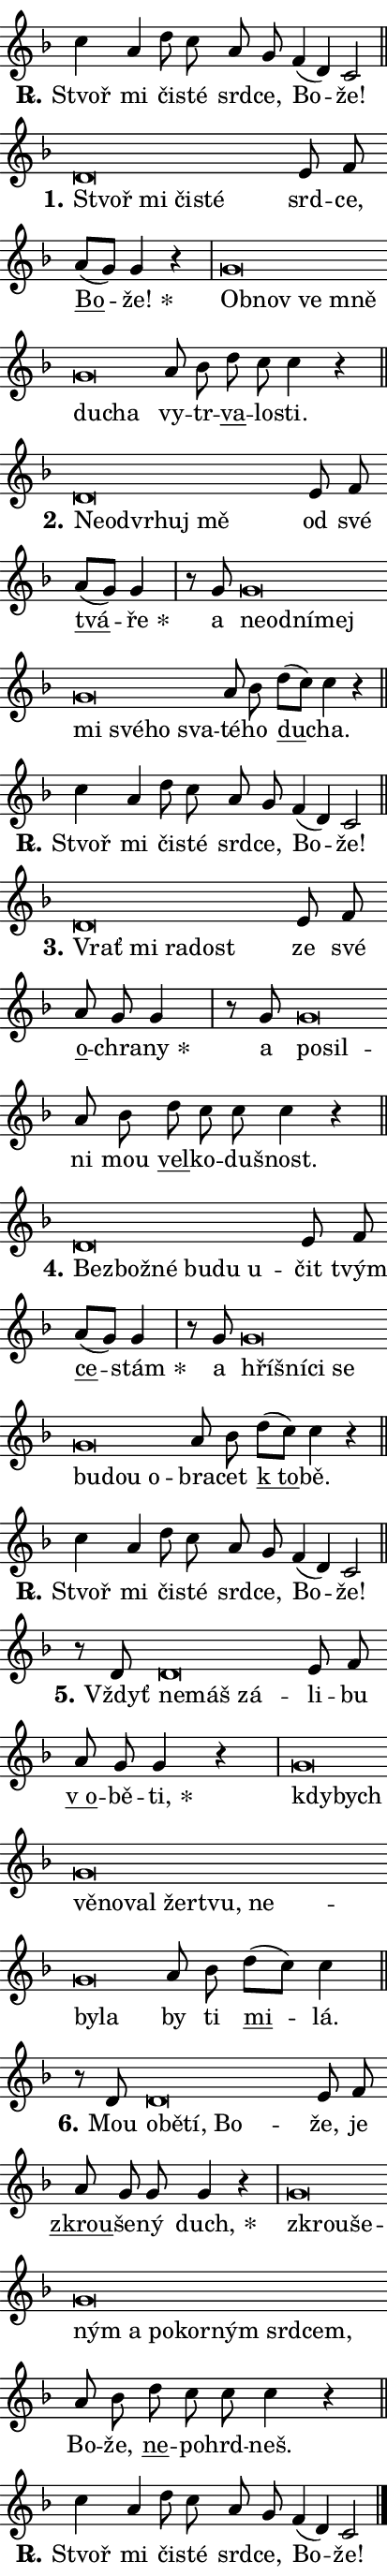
\version "2.22.1"
\header { tagline = "" }
\paper {
  indent = 0\cm
  top-margin = 0\cm
  right-margin = 0\cm
  bottom-margin = 0\cm
  left-margin = 0\cm
  paper-width = 7\cm
  page-breaking = #ly:one-page-breaking
  system-system-spacing.basic-distance = #11
  score-system-spacing.basic-distance = #11
  ragged-last = ##f
}


%% Author: Thomas Morley
%% https://lists.gnu.org/archive/html/lilypond-user/2020-05/msg00002.html
#(define (line-position grob)
"Returns position of @var[grob} in current system:
   @code{'start}, if at first time-step
   @code{'end}, if at last time-step
   @code{'middle} otherwise
"
  (let* ((col (ly:item-get-column grob))
         (ln (ly:grob-object col 'left-neighbor))
         (rn (ly:grob-object col 'right-neighbor))
         (col-to-check-left (if (ly:grob? ln) ln col))
         (col-to-check-right (if (ly:grob? rn) rn col))
         (break-dir-left
           (and
             (ly:grob-property col-to-check-left 'non-musical #f)
             (ly:item-break-dir col-to-check-left)))
         (break-dir-right
           (and
             (ly:grob-property col-to-check-right 'non-musical #f)
             (ly:item-break-dir col-to-check-right))))
        (cond ((eqv? 1 break-dir-left) 'start)
              ((eqv? -1 break-dir-right) 'end)
              (else 'middle))))

#(define (tranparent-at-line-position vctor)
  (lambda (grob)
  "Relying on @code{line-position} select the relevant enry from @var{vctor}.
Used to determine transparency,"
    (case (line-position grob)
      ((end) (not (vector-ref vctor 0)))
      ((middle) (not (vector-ref vctor 1)))
      ((start) (not (vector-ref vctor 2))))))

noteHeadBreakVisibility =
#(define-music-function (break-visibility)(vector?)
"Makes @code{NoteHead}s transparent relying on @var{break-visibility}"
#{
  \override NoteHead.transparent =
    #(tranparent-at-line-position break-visibility)
#})

#(define delete-ledgers-for-transparent-note-heads
  (lambda (grob)
    "Reads whether a @code{NoteHead} is transparent.
If so this @code{NoteHead} is removed from @code{'note-heads} from
@var{grob}, which is supposed to be @code{LedgerLineSpanner}.
As a result ledgers are not printed for this @code{NoteHead}"
    (let* ((nhds-array (ly:grob-object grob 'note-heads))
           (nhds-list
             (if (ly:grob-array? nhds-array)
                 (ly:grob-array->list nhds-array)
                 '()))
           ;; Relies on the transparent-property being done before
           ;; Staff.LedgerLineSpanner.after-line-breaking is executed.
           ;; This is fragile ...
           (to-keep
             (remove
               (lambda (nhd)
                 (ly:grob-property nhd 'transparent #f))
               nhds-list)))
      ;; TODO find a better method to iterate over grob-arrays, similiar
      ;; to filter/remove etc for lists
      ;; For now rebuilt from scratch
      (set! (ly:grob-object grob 'note-heads)  '())
      (for-each
        (lambda (nhd)
          (ly:pointer-group-interface::add-grob grob 'note-heads nhd))
        to-keep))))

hideNotes = {
  \noteHeadBreakVisibility #begin-of-line-visible
}
unHideNotes = {
  \noteHeadBreakVisibility #all-visible
}

% work-around for resetting accidentals
% https://lilypond.org/doc/v2.23/Documentation/notation/displaying-rhythms#unmetered-music
cadenzaMeasure = {
  \cadenzaOff
  \partial 1024 s1024
  \cadenzaOn
}

#(define-markup-command (accent layout props text) (markup?)
  "Underline accented syllable"
  (interpret-markup layout props
    #{\markup \override #'(offset . 4.3) \underline { #text }#}))

responsum = \markup \concat {
  "R" \hspace #-1.05 \path #0.1 #'((moveto 0 0.07) (lineto 0.9 0.8)) \hspace #0.05 "."
}

\layout {
    \context {
        \Staff
        \remove "Time_signature_engraver"
        \override LedgerLineSpanner.after-line-breaking = #delete-ledgers-for-transparent-note-heads
    }
    \context {
        \Voice {
            \override NoteHead.output-attributes = #'((class . "notehead"))
            \override Hairpin.height = #0.55
        }
    }
    \context {
        \Lyrics {
            \override StanzaNumber.output-attributes = #'((class . "stanzanumber"))
            \override LyricSpace.minimum-distance = #0.9
            \override LyricText.font-name = #"TeX Gyre Schola"
            \override LyricText.font-size = 1
            \override StanzaNumber.font-name = #"TeX Gyre Schola Bold"
            \override StanzaNumber.font-size = 1
        }
    }
}

% magnetic-lyrics.ily
%
%   written by
%     Jean Abou Samra <jean@abou-samra.fr>
%     Werner Lemberg <wl@gnu.org>
%
%   adapted by
%     Jiri Hon <jiri.hon@gmail.com>
%
% Version 2022-Apr-15

% https://www.mail-archive.com/lilypond-user@gnu.org/msg149350.html

#(define (Left_hyphen_pointer_engraver context)
   "Collect syllable-hyphen-syllable occurrences in lyrics and store
them in properties.  This engraver only looks to the left.  For
example, if the lyrics input is @code{foo -- bar}, it does the
following.

@itemize @bullet
@item
Set the @code{text} property of the @code{LyricHyphen} grob between
@q{foo} and @q{bar} to @code{foo}.

@item
Set the @code{left-hyphen} property of the @code{LyricText} grob with
text @q{foo} to the @code{LyricHyphen} grob between @q{foo} and
@q{bar}.
@end itemize

Use this auxiliary engraver in combination with the
@code{lyric-@/text::@/apply-@/magnetic-@/offset!} hook."
   (let ((hyphen #f)
         (text #f))
     (make-engraver
      (acknowledgers
       ((lyric-syllable-interface engraver grob source-engraver)
        (set! text grob)))
      (end-acknowledgers
       ((lyric-hyphen-interface engraver grob source-engraver)
        ;(when (not (grob::has-interface grob 'lyric-space-interface))
          (set! hyphen grob)));)
      ((stop-translation-timestep engraver)
       (when (and text hyphen)
         (ly:grob-set-object! text 'left-hyphen hyphen))
       (set! text #f)
       (set! hyphen #f)))))

#(define (lyric-text::apply-magnetic-offset! grob)
   "If the space between two syllables is less than the value in
property @code{LyricText@/.details@/.squash-threshold}, move the right
syllable to the left so that it gets concatenated with the left
syllable.

Use this function as a hook for
@code{LyricText@/.after-@/line-@/breaking} if the
@code{Left_@/hyphen_@/pointer_@/engraver} is active."
   (let ((hyphen (ly:grob-object grob 'left-hyphen #f)))
     (when hyphen
       (let ((left-text (ly:spanner-bound hyphen LEFT)))
         (when (grob::has-interface left-text 'lyric-syllable-interface)
           (let* ((common (ly:grob-common-refpoint grob left-text X))
                  (this-x-ext (ly:grob-extent grob common X))
                  (left-x-ext
                   (begin
                     ;; Trigger magnetism for left-text.
                     (ly:grob-property left-text 'after-line-breaking)
                     (ly:grob-extent left-text common X)))
                  ;; `delta` is the gap width between two syllables.
                  (delta (- (interval-start this-x-ext)
                            (interval-end left-x-ext)))
                  (details (ly:grob-property grob 'details))
                  (threshold (assoc-get 'squash-threshold details 0.2)))
             (when (< delta threshold)
               (let* (;; We have to manipulate the input text so that
                      ;; ligatures crossing syllable boundaries are not
                      ;; disabled.  For languages based on the Latin
                      ;; script this is essentially a beautification.
                      ;; However, for non-Western scripts it can be a
                      ;; necessity.
                      (lt (ly:grob-property left-text 'text))
                      (rt (ly:grob-property grob 'text))
                      (is-space (grob::has-interface hyphen 'lyric-space-interface))
                      (space (if is-space " " ""))
                      (space-markup (grob-interpret-markup grob " "))
                      (space-size (interval-length (ly:stencil-extent space-markup X)))
                      (extra-delta (if is-space space-size 0))
                      ;; Append new syllable.
                      (ltrt-space (if (and (string? lt) (string? rt))
                                (string-append lt space rt)
                                (make-concat-markup (list lt space rt))))
                      ;; Right-align `ltrt` to the right side.
                      (ltrt-space-markup (grob-interpret-markup
                               grob
                               (make-translate-markup
                                (cons (interval-length this-x-ext) 0)
                                (make-right-align-markup ltrt-space)))))
                 (begin
                   ;; Don't print `left-text`.
                   (ly:grob-set-property! left-text 'stencil #f)
                   ;; Set text and stencil (which holds all collected
                   ;; syllables so far) and shift it to the left.
                   (ly:grob-set-property! grob 'text ltrt-space)
                   (ly:grob-set-property! grob 'stencil ltrt-space-markup)
                   (ly:grob-translate-axis! grob (- (- delta extra-delta)) X))))))))))


#(define (lyric-hyphen::displace-bounds-first grob)
   ;; Make very sure this callback isn't triggered too early.
   (let ((left (ly:spanner-bound grob LEFT))
         (right (ly:spanner-bound grob RIGHT)))
     (ly:grob-property left 'after-line-breaking)
     (ly:grob-property right 'after-line-breaking)
     (ly:lyric-hyphen::print grob)))

squashThreshold = #0.4

\layout {
  \context {
    \Lyrics
    \consists #Left_hyphen_pointer_engraver
    \override LyricText.after-line-breaking =
      #lyric-text::apply-magnetic-offset!
    \override LyricHyphen.stencil = #lyric-hyphen::displace-bounds-first
    \override LyricText.details.squash-threshold = \squashThreshold
    \override LyricHyphen.minimum-distance = 0
    \override LyricHyphen.minimum-length = \squashThreshold
  }
}

squash = \override LyricText.details.squash-threshold = 9999
unSquash = \override LyricText.details.squash-threshold = \squashThreshold

left = \override LyricText.self-alignment-X = #LEFT
unLeft = \revert LyricText.self-alignment-X

starOffset = #(lambda (grob) 
                (let ((x_offset (ly:self-alignment-interface::aligned-on-x-parent grob)))
                  (if (= x_offset 0) 0 (+ x_offset 1.2))))

star = #(define-music-function (syllable)(string?)
"Append star separator at the end of a syllable"
#{
  \once \override LyricText.X-offset = #starOffset
  \lyricmode { \markup {
    #syllable
    \override #'((font-name . "TeX Gyre Schola Bold")) \hspace #0.2 \lower #0.65 \larger "*"
  } }
#})

starAccent = #(define-music-function (syllable)(string?)
"Append star separator at the end of a syllable and make accent"
#{
  \once \override LyricText.X-offset = #starOffset
  \lyricmode { \markup {
    \accent #syllable
    \override #'((font-name . "TeX Gyre Schola Bold")) \hspace #0.2 \lower #0.65 \larger "*"
  } }
#})

breath = #(define-music-function (syllable)(string?)
"Append breathing indicator at the end of a syllable"
#{
  \lyricmode { \markup { #syllable "+" } }
#})

optionalBreath = #(define-music-function (syllable)(string?)
"Append optional breathing indicator at the end of a syllable"
#{
  \lyricmode { \markup { #syllable "(+)" } }
#})


\score {
    <<
        \new Voice = "melody" { \cadenzaOn \key f \major \relative { c''4 a d8 c a g \bar "" f4( d) c2 \cadenzaMeasure \bar "||" \break }
\relative { d'\breve*1/16 \hideNotes \breve*1/16 \bar "" \breve*1/16 \breve*1/16 \bar "" \unHideNotes e8 f \bar "" a[( g)] g4 r \cadenzaMeasure \bar "|" g\breve*1/16 \hideNotes \breve*1/16 \bar "" \breve*1/16 \bar "" \breve*1/16 \bar "" \breve*1/16 \breve*1/16 \bar "" \unHideNotes a8 bes \bar "" d c c4 r \cadenzaMeasure \bar "||" \break }
\relative { d'\breve*1/16 \hideNotes \breve*1/16 \bar "" \breve*1/16 \bar "" \breve*1/16 \breve*1/16 \bar "" \unHideNotes e8 f \bar "" a[( g)] g4 \cadenzaMeasure \bar "|" r8 g g\breve*1/16 \hideNotes \breve*1/16 \bar "" \breve*1/16 \bar "" \breve*1/16 \bar "" \breve*1/16 \bar "" \breve*1/16 \bar "" \breve*1/16 \breve*1/16 \bar "" \unHideNotes a8 bes \bar "" d[( c)] c4 r \cadenzaMeasure \bar "||" \break }
\relative { c''4 a d8 c a g \bar "" f4( d) c2 \cadenzaMeasure \bar "||" \break }
\relative { d'\breve*1/16 \hideNotes \breve*1/16 \bar "" \breve*1/16 \breve*1/16 \bar "" \unHideNotes e8 f \bar "" a g g4 \cadenzaMeasure \bar "|" r8 g g\breve*1/16 \hideNotes \breve*1/16 \bar "" \unHideNotes a8 bes \bar "" d c c c4 r \cadenzaMeasure \bar "||" \break }
\relative { d'\breve*1/16 \hideNotes \breve*1/16 \bar "" \breve*1/16 \bar "" \breve*1/16 \bar "" \breve*1/16 \breve*1/16 \bar "" \unHideNotes e8 f \bar "" a[( g)] g4 \cadenzaMeasure \bar "|" r8 g g\breve*1/16 \hideNotes \breve*1/16 \bar "" \breve*1/16 \bar "" \breve*1/16 \bar "" \breve*1/16 \bar "" \breve*1/16 \breve*1/16 \bar "" \unHideNotes a8 bes \bar "" d[( c)] c4 r \cadenzaMeasure \bar "||" \break }
\relative { c''4 a d8 c a g \bar "" f4( d) c2 \cadenzaMeasure \bar "||" \break }
\relative { r8 d' d\breve*1/16 \hideNotes \breve*1/16 \breve*1/16 \bar "" \unHideNotes e8 f \bar "" a g g4 r \cadenzaMeasure \bar "|" g\breve*1/16 \hideNotes \breve*1/16 \bar "" \breve*1/16 \bar "" \breve*1/16 \bar "" \breve*1/16 \bar "" \breve*1/16 \bar "" \breve*1/16 \bar "" \breve*1/16 \bar "" \breve*1/16 \breve*1/16 \bar "" \unHideNotes a8 bes \bar "" d[( c)] c4 \cadenzaMeasure \bar "||" \break }
\relative { r8 d' d\breve*1/16 \hideNotes \breve*1/16 \bar "" \breve*1/16 \breve*1/16 \bar "" \unHideNotes e8 f \bar "" a g g g4 r \cadenzaMeasure \bar "|" g\breve*1/16 \hideNotes \breve*1/16 \bar "" \breve*1/16 \bar "" \breve*1/16 \bar "" \breve*1/16 \bar "" \breve*1/16 \bar "" \breve*1/16 \bar "" \breve*1/16 \breve*1/16 \bar "" \unHideNotes a8 bes \bar "" d c c c4 r \cadenzaMeasure \bar "||" \break }
\relative { c''4 a d8 c a g \bar "" f4( d) c2 \cadenzaMeasure \bar "||" \break } \bar "|." }
        \new Lyrics \lyricsto "melody" { \lyricmode { \set stanza = \responsum
Stvoř mi či -- sté srd -- ce, Bo -- že!
\set stanza = "1."
\left Stvoř \squash mi či -- sté \unLeft \unSquash srd -- ce, \markup \accent Bo -- \star že! \left Ob -- \squash nov ve mně du -- cha \unLeft \unSquash vy -- tr -- \markup \accent va -- lo -- sti.
\set stanza = "2."
\left Ne -- \squash od -- vr -- huj mě \unLeft \unSquash od své \markup \accent tvá -- \star ře a \left ne -- \squash od -- ní -- mej mi své -- ho sva -- \unLeft \unSquash té -- ho \markup \accent du -- cha.
\set stanza = \responsum
Stvoř mi či -- sté srd -- ce, Bo -- že!
\set stanza = "3."
\left Vrať \squash mi ra -- dost \unLeft \unSquash ze své \markup \accent o -- chra -- \star ny a \left po -- \squash sil -- \unLeft \unSquash ni mou \markup \accent vel -- ko -- du -- šnost.
\set stanza = "4."
\left Bez -- \squash bož -- né bu -- du u -- \unLeft \unSquash čit tvým \markup \accent ce -- \star stám a \left hří -- \squash šní -- ci se bu -- dou o -- \unLeft \unSquash bra -- cet \markup \accent "k to" -- bě.
\set stanza = \responsum
Stvoř mi či -- sté srd -- ce, Bo -- že!
\set stanza = "5."
Vždyť \left ne -- \squash máš zá -- \unLeft \unSquash li -- bu \markup \accent "v o" -- bě -- \star ti, \left kdy -- \squash bych vě -- no -- val žer -- tvu, ne -- by -- la \unLeft \unSquash by ti \markup \accent mi -- lá.
\set stanza = "6."
Mou \left o -- \squash bě -- tí, Bo -- \unLeft \unSquash že, je \markup \accent zkrou -- še -- ný \star duch, \left zkrou -- \squash še -- ným a po -- kor -- ným srd -- cem, \unLeft \unSquash Bo -- že, \markup \accent ne -- po -- hrd -- neš.
\set stanza = \responsum
Stvoř mi či -- sté srd -- ce, Bo -- že! } }
    >>
    \layout {}
}
